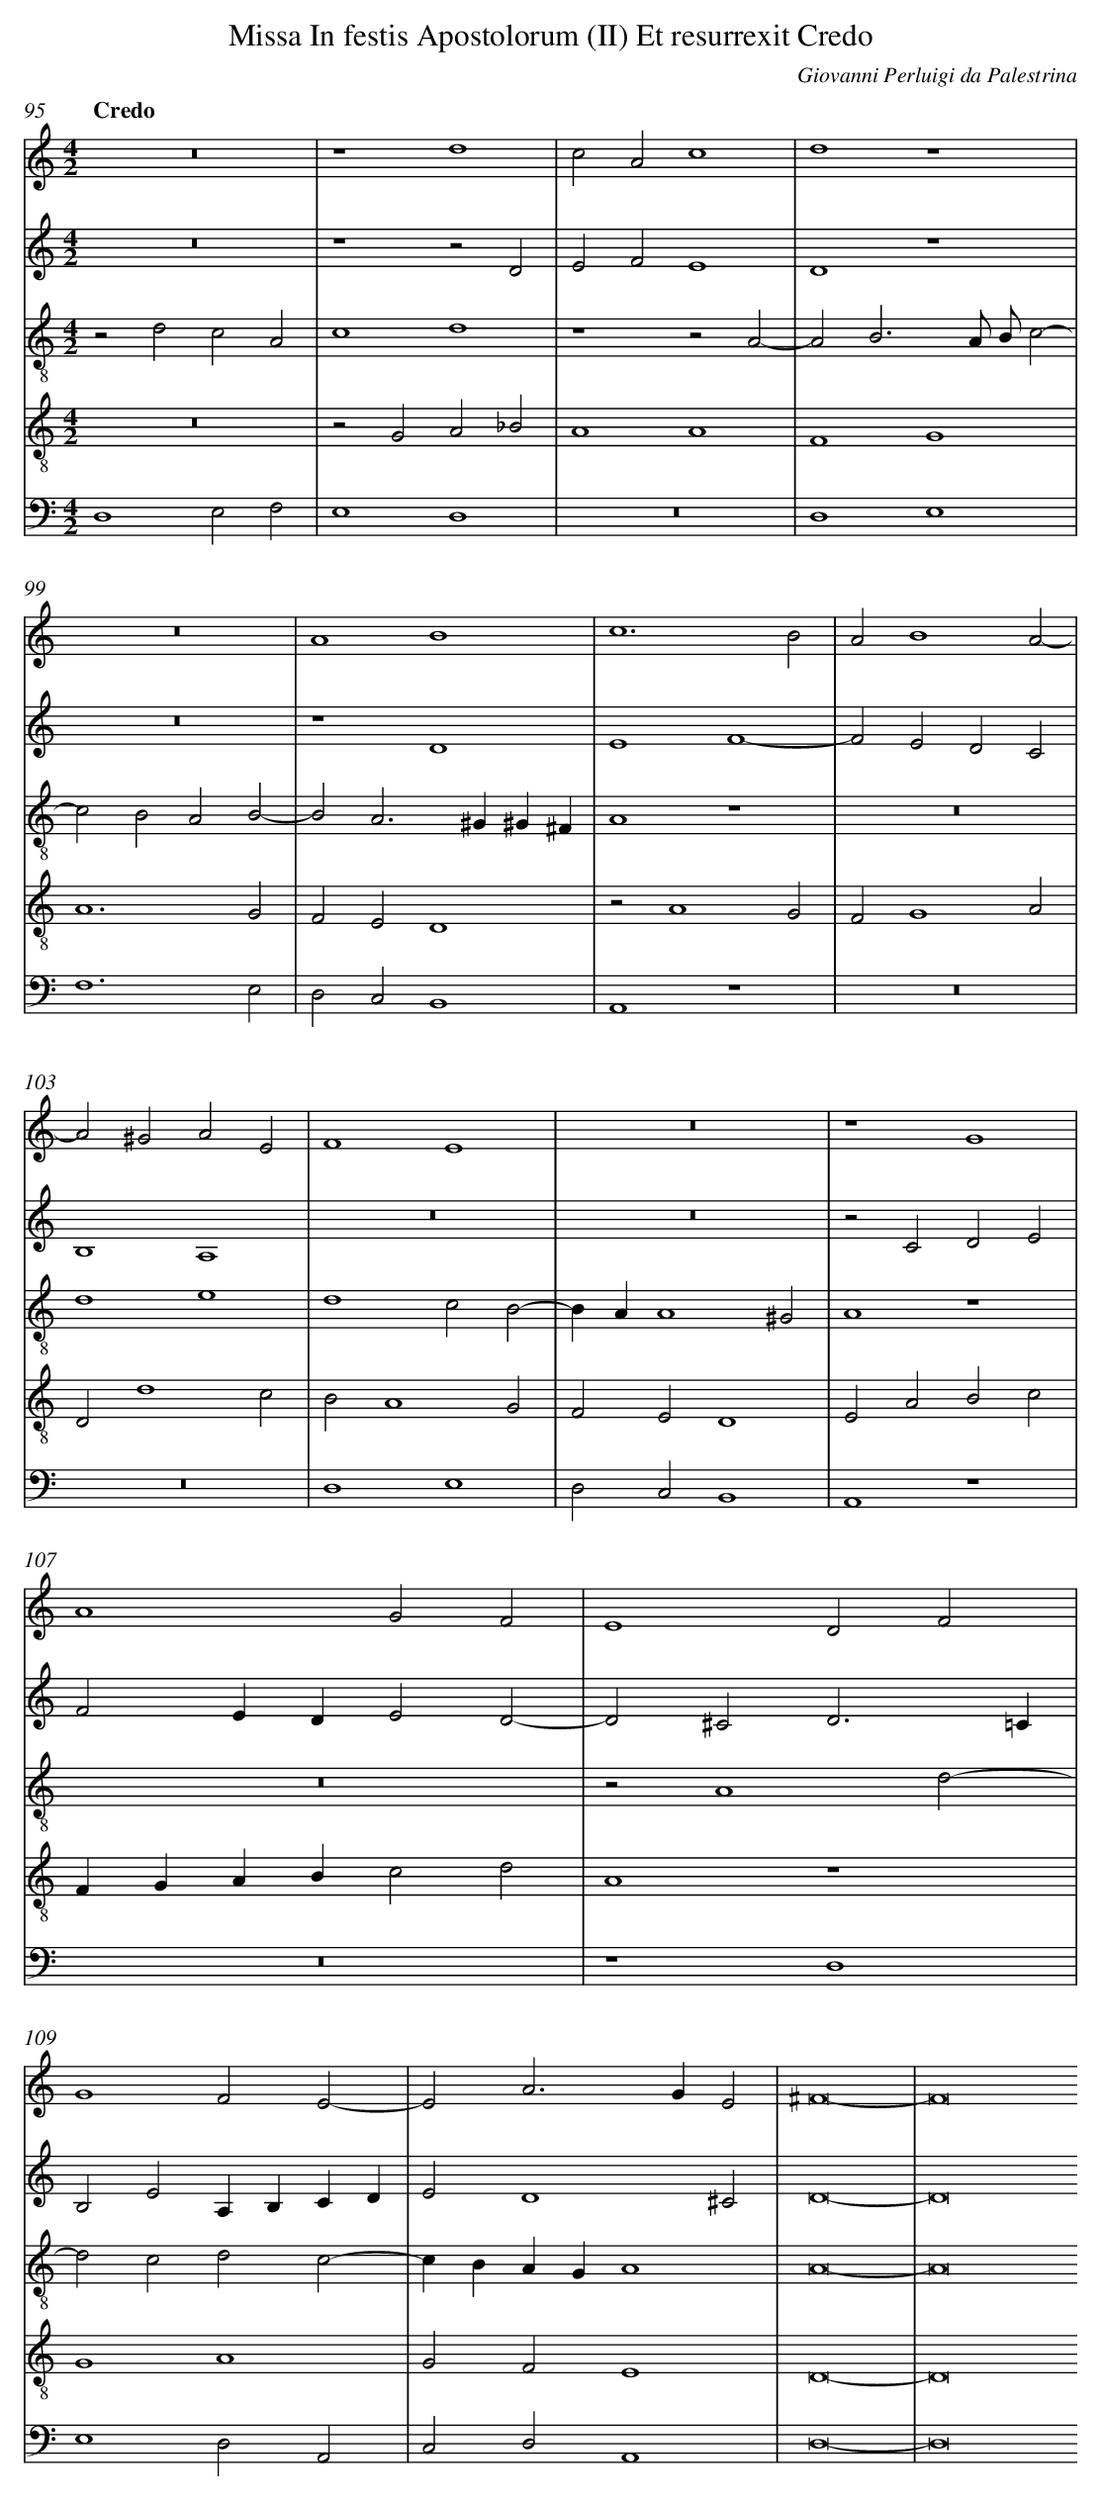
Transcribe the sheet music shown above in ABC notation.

X:1
T: Missa In festis Apostolorum (II) Et resurrexit Credo
C: Giovanni Perluigi da Palestrina
L: 1/4
M: 4/2
Q: "Credo"
V: 1 clef=treble
V: 2 clef=treble
V: 3 clef=treble-8
V: 4 clef=treble-8
V: 5 clef=bass
K: C
[V:1] z8 |
[V:2] z8 |
[V:3] z2d2c2A2 |
[V:4] z8 |
[V:5] D,4E,2F,2 |
[V:1] z4d4 |
[V:2] z4z2D2 |
[V:3] c4d4 |
[V:4] z2G2A2_B2 |
[V:5] E,4D,4 |
[V:1] c2A2c4 |
[V:2] E2F2E4 |
[V:3] z4z2A2- |
[V:4] A4A4 |
[V:5] z8 |
[V:1] d4z4 |
[V:2] D4z4 |
[V:3] A2B3A/ B/c2- |
[V:4] F4G4 |
[V:5] D,4E,4 |
[V:1] z8 |
[V:2] z8 |
[V:3] c2B2A2B2- |
[V:4] A6G2 |
[V:5] F,6E,2 |
[V:1] A4B4 |
[V:2] z4D4 |
[V:3] B2A2>^G2^G^F |
[V:4] F2E2D4 |
[V:5] D,2C,2B,,4 |
[V:1] c6B2 |
[V:2] E4F4- |
[V:3] A4z4 |
[V:4] z2A4G2 |
[V:5] A,,4z4 |
[V:1] A2B4A2- |
[V:2] F2E2D2C2 |
[V:3] z8 |
[V:4] F2G4A2 |
[V:5] z8 |
[V:1] A2^G2A2E2 |
[V:2] B,4A,4 |
[V:3] d4e4 |
[V:4] D2d4c2 |
[V:5] z8 |
[V:1] F4E4 |
[V:2] z8 |
[V:3] d4c2B2- |
[V:4] B2A4G2 |
[V:5] D,4E,4 |
[V:1] z8 |
[V:2] z8 |
[V:3] BAA4^G2 |
[V:4] F2E2D4 |
[V:5] D,2C,2B,,4 |
[V:1] z4G4 |
[V:2] z2C2D2E2 |
[V:3] A4z4 |
[V:4] E2A2B2c2 |
[V:5] A,,4z4 |
[V:1] A4G2F2 |
[V:2] F2EDE2D2- |
[V:3] z8 |
[V:4] FGABc2d2 |
[V:5] z8 |
[V:1] E4D2F2 |
[V:2] D2^C2D3=C |
[V:3] z2A4d2- |
[V:4] A4z4 |
[V:5] z4D,4 |
[V:1] G4F2E2- |
[V:2] B,2E2A,B,CD |
[V:3] d2c2d2c2- |
[V:4] G4A4 |
[V:5] E,4D,2A,,2 |
[V:1] E2A2>G2E2 |
[V:2] E2D4^C2 |
[V:3] cBAGA4 |
[V:4] G2F2E4 |
[V:5] C,2D,2A,,4 |
[V:1] ^F8- |
[V:2] D8- |
[V:3] A8- |
[V:4] D8- |
[V:5] D,8- |
[V:1] F8
[V:2] D8
[V:3] A8
[V:4] D8
[V:5] D,8
